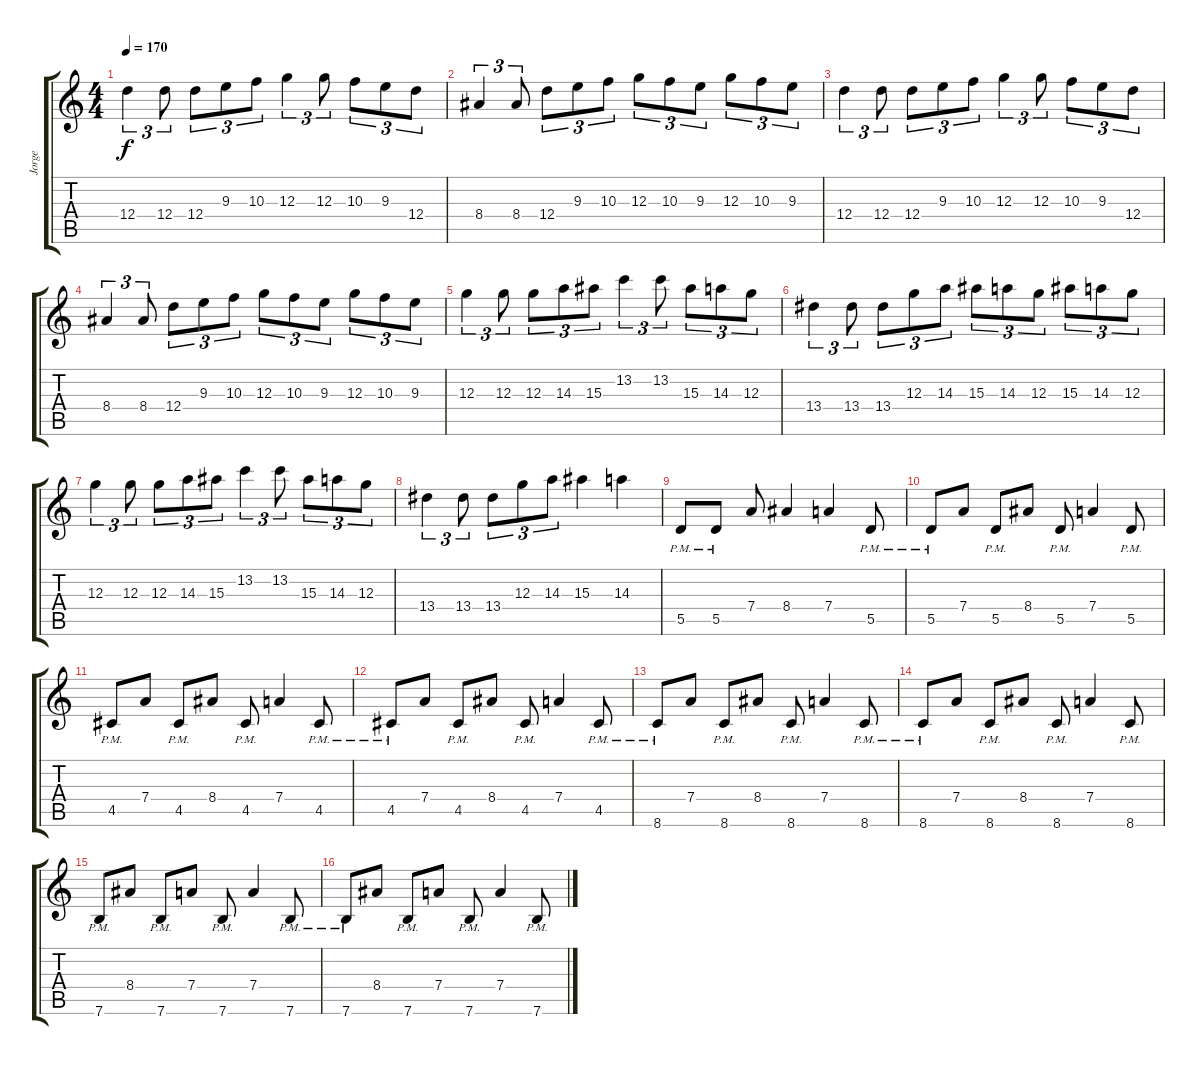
\track ("Jorge" "Jorge") {instrument distortionguitar}
\staff {score tabs}
\tuning (E4 B3 G3 D3 A2 E2) {hide}
\ts (4 4)
\tempo 170
\clef g2
\ks c
12.4.4{tu (3 2) dy f} 12.4.8{tu (3 2)} 12.4.8{tu (3 2)} 9.3.8{tu (3 2)} 10.3.8{tu (3 2)} 12.3.4{tu (3 2)} 12.3.8{tu (3 2)} 10.3.8{tu (3 2)} 9.3.8{tu (3 2)} 12.4.8{tu (3 2)} |
8.4.4{tu (3 2)} 8.4.8{tu (3 2)} 12.4.8{tu (3 2)} 9.3.8{tu (3 2)} 10.3.8{tu (3 2)} 12.3.8{tu (3 2)} 10.3.8{tu (3 2)} 9.3.8{tu (3 2)} 12.3.8{tu (3 2)} 10.3.8{tu (3 2)} 9.3.8{tu (3 2)} |
12.4.4{tu (3 2)} 12.4.8{tu (3 2)} 12.4.8{tu (3 2)} 9.3.8{tu (3 2)} 10.3.8{tu (3 2)} 12.3.4{tu (3 2)} 12.3.8{tu (3 2)} 10.3.8{tu (3 2)} 9.3.8{tu (3 2)} 12.4.8{tu (3 2)} |
8.4.4{tu (3 2)} 8.4.8{tu (3 2)} 12.4.8{tu (3 2)} 9.3.8{tu (3 2)} 10.3.8{tu (3 2)} 12.3.8{tu (3 2)} 10.3.8{tu (3 2)} 9.3.8{tu (3 2)} 12.3.8{tu (3 2)} 10.3.8{tu (3 2)} 9.3.8{tu (3 2)} |
12.3.4{tu (3 2)} 12.3.8{tu (3 2)} 12.3.8{tu (3 2)} 14.3.8{tu (3 2)} 15.3.8{tu (3 2)} 13.2.4{tu (3 2)} 13.2.8{tu (3 2)} 15.3.8{tu (3 2)} 14.3.8{tu (3 2)} 12.3.8{tu (3 2)} |
13.4.4{tu (3 2)} 13.4.8{tu (3 2)} 13.4.8{tu (3 2)} 12.3.8{tu (3 2)} 14.3.8{tu (3 2)} 15.3.8{tu (3 2)} 14.3.8{tu (3 2)} 12.3.8{tu (3 2)} 15.3.8{tu (3 2)} 14.3.8{tu (3 2)} 12.3.8{tu (3 2)} |
12.3.4{tu (3 2)} 12.3.8{tu (3 2)} 12.3.8{tu (3 2)} 14.3.8{tu (3 2)} 15.3.8{tu (3 2)} 13.2.4{tu (3 2)} 13.2.8{tu (3 2)} 15.3.8{tu (3 2)} 14.3.8{tu (3 2)} 12.3.8{tu (3 2)} |
13.4.4{tu (3 2)} 13.4.8{tu (3 2)} 13.4.8{tu (3 2)} 12.3.8{tu (3 2)} 14.3.8{tu (3 2)} 15.3.4 14.3.4 |
5.5{pm}.8{volume 12} 5.5{pm}.8 7.4.8 8.4.4 7.4.4 5.5{pm}.8 |
5.5{pm}.8 7.4.8 5.5{pm}.8 8.4.8 5.5{pm}.8 7.4.4 5.5{pm}.8 |
4.5{pm}.8 7.4.8 4.5{pm}.8 8.4.8 4.5{pm}.8 7.4.4 4.5{pm}.8 |
4.5{pm}.8 7.4.8 4.5{pm}.8 8.4.8 4.5{pm}.8 7.4.4 4.5{pm}.8 |
8.6{pm}.8 7.4.8 8.6{pm}.8 8.4.8 8.6{pm}.8 7.4.4 8.6{pm}.8 |
8.6{pm}.8 7.4.8 8.6{pm}.8 8.4.8 8.6{pm}.8 7.4.4 8.6{pm}.8 |
7.6{pm}.8 8.4.8 7.6{pm}.8 7.4.8 7.6{pm}.8 7.4.4 7.6{pm}.8 |
7.6{pm}.8 8.4.8 7.6{pm}.8 7.4.8 7.6{pm}.8 7.4.4 7.6{pm}.8
